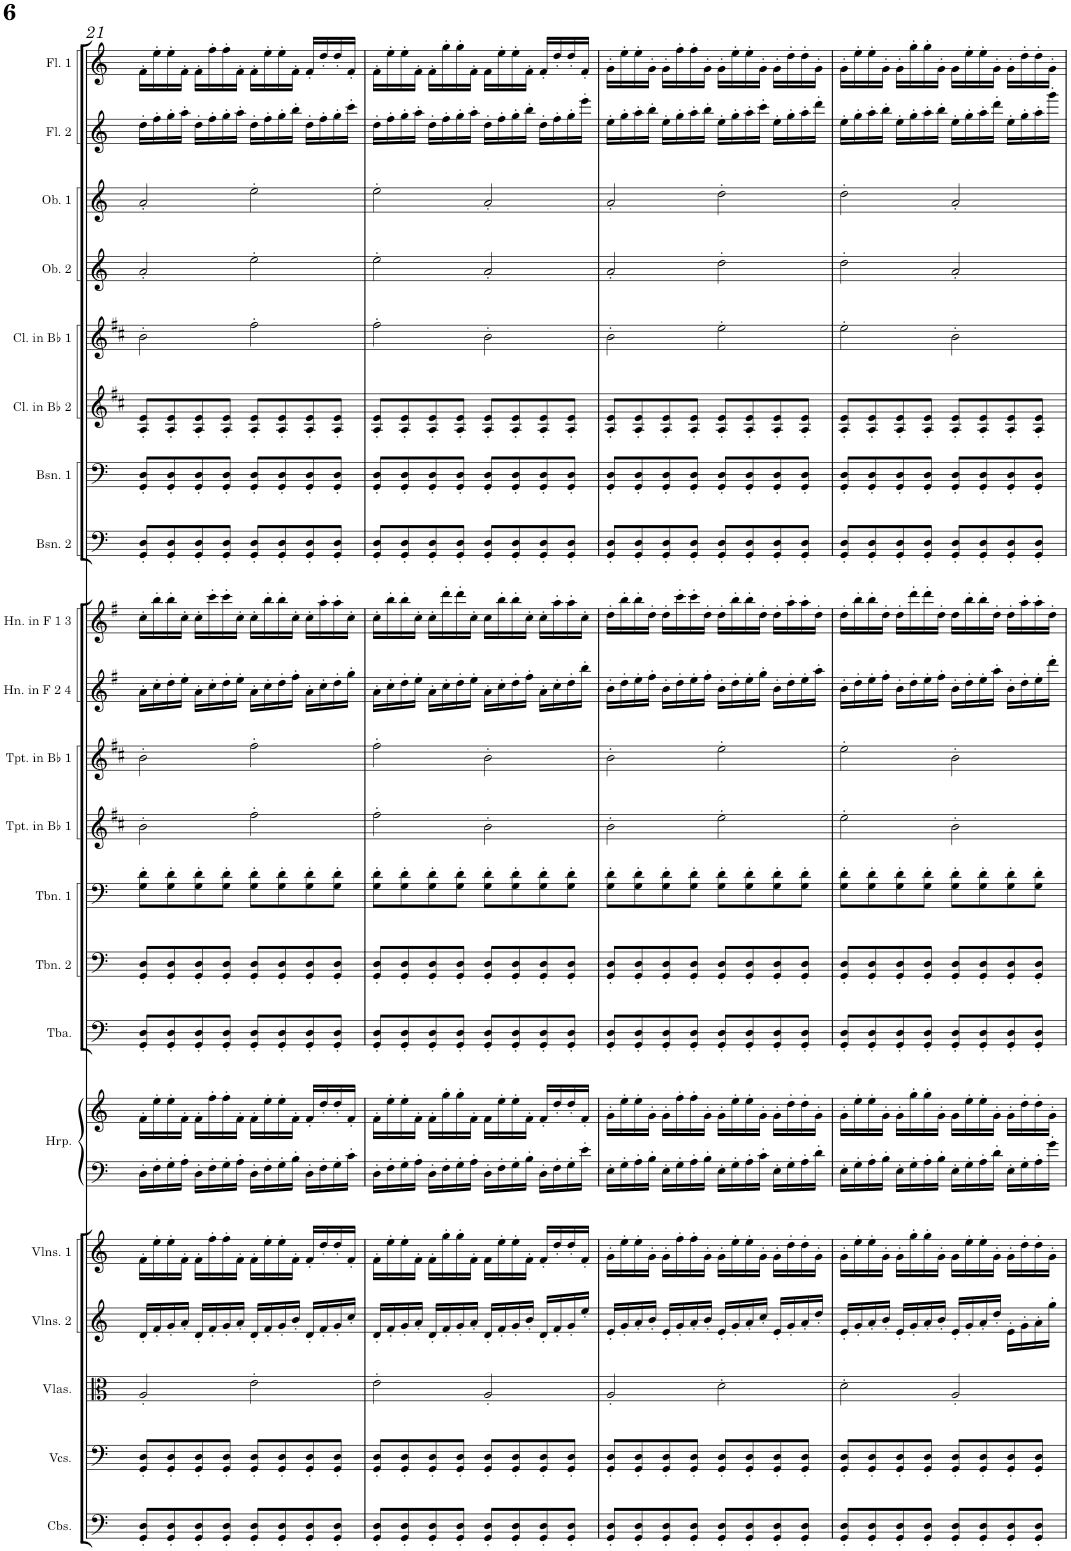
**kern	**kern	**kern	**kern	**kern	**kern	**kern	**kern	**kern	**kern	**kern	**kern	**kern	**kern	**kern	**kern	**kern	**kern	**kern	**kern	**kern	**kern
*part21	*part20	*part19	*part18	*part17	*part16	*part16	*part15	*part14	*part13	*part12	*part11	*part10	*part9	*part8	*part7	*part6	*part5	*part4	*part3	*part2	*part1
*staff22	*staff21	*staff20	*staff19	*staff18	*staff17	*staff16	*staff15	*staff14	*staff13	*staff12	*staff11	*staff10	*staff9	*staff8	*staff7	*staff6	*staff5	*staff4	*staff3	*staff2	*staff1
*I"Contrabasses	*I"Violoncellos	*I"Violas	*I"Violins 2	*I"Violins 1	*I"Harp	*	*I"Tuba	*I"Trombone 2	*I"Trombone 1	*I"Trumpet in Bb 1	*I"Trumpet in Bb 1	*I"Horn in F 2 &amp; 4	*I"Horn in F 1 &amp; 3	*I"Bassoon 2	*I"Bassoon 1	*I"Clarinet in Bb 2	*I"Clarinet in Bb 1	*I"Oboe 2	*I"Oboe 1	*I"Flute 2	*I"Flute 1
*I'Cbs.	*I'Vcs.	*I'Vlas.	*I'Vlns. 2	*I'Vlns. 1	*I'Hrp.	*	*I'Tba.	*I'Tbn. 2	*I'Tbn. 1	*I'Tpt. in Bb 1	*I'Tpt. in Bb 1	*I'Hn. in F 2 4	*I'Hn. in F 1 3	*I'Bsn. 2	*I'Bsn. 1	*I'Cl. in Bb 2	*I'Cl. in Bb 1	*I'Ob. 2	*I'Ob. 1	*I'Fl. 2	*I'Fl. 1
!!LO:PB:g=z
*clefF4	*clefF4	*clefC3	*clefG2	*clefG2	*clefF4	*clefG2	*clefF4	*clefF4	*clefF4	*clefG2	*clefG2	*clefG2	*clefG2	*clefF4	*clefF4	*clefG2	*clefG2	*clefG2	*clefG2	*clefG2	*clefG2
*Trd7c12	*	*	*	*	*	*	*	*	*	*Trd1c2	*Trd1c2	*Trd4c7	*Trd4c7	*	*	*Trd1c2	*Trd1c2	*	*	*	*
*k[]	*k[]	*k[]	*k[]	*k[]	*k[]	*k[]	*k[]	*k[]	*k[]	*k[f#c#]	*k[f#c#]	*k[f#]	*k[f#]	*k[]	*k[]	*k[f#c#]	*k[f#c#]	*k[]	*k[]	*k[]	*k[]
*M4/4	*M4/4	*M4/4	*M4/4	*M4/4	*M4/4	*M4/4	*M4/4	*M4/4	*M4/4	*M4/4	*M4/4	*M4/4	*M4/4	*M4/4	*M4/4	*M4/4	*M4/4	*M4/4	*M4/4	*M4/4	*M4/4
=21	=21	=21	=21	=21	=21	=21	=21	=21	=21	=21	=21	=21	=21	=21	=21	=21	=21	=21	=21	=21	=21
8GG/' 8D/'L	8GG/' 8D/'L	2A'/	16d'/LL	16f'\LL	16D'\LL	16f'\LL	8GG/' 8D/'L	8GG/' 8D/'L	8G\' 8d\'L	2b'\	2b'\	16a'\LL	16cc'\LL	8GG/' 8D/'L	8GG/' 8D/'L	8A/' 8e/'L	2b'\	2a'/	2a'/	16dd'\LL	16f'\LL
.	.	.	16f'/	16ee'\	16F'\	16ee'\	.	.	.	.	.	16cc'\	16bb'\	.	.	.	.	.	.	16ff'\	16ee'\
8GG/' 8D/'	8GG/' 8D/'	.	16g'/	16ee'\	16G'\	16ee'\	8GG/' 8D/'	8GG/' 8D/'	8G\' 8d\'	.	.	16dd'\	16bb'\	8GG/' 8D/'	8GG/' 8D/'	8A/' 8e/'	.	.	.	16gg'\	16ee'\
.	.	.	16a'/JJ	16f'\JJ	16A'\JJ	16f'\JJ	.	.	.	.	.	16ee'\JJ	16cc'\JJ	.	.	.	.	.	.	16aa'\JJ	16f'\JJ
8GG/' 8D/'	8GG/' 8D/'	.	16d'/LL	16f'\LL	16D'\LL	16f'\LL	8GG/' 8D/'	8GG/' 8D/'	8G\' 8d\'	.	.	16a'\LL	16cc'\LL	8GG/' 8D/'	8GG/' 8D/'	8A/' 8e/'	.	.	.	16dd'\LL	16f'\LL
.	.	.	16f'/	16ff'\	16F'\	16ff'\	.	.	.	.	.	16cc'\	16ccc'\	.	.	.	.	.	.	16ff'\	16ff'\
8GG/' 8D/'J	8GG/' 8D/'J	.	16g'/	16ff'\	16G'\	16ff'\	8GG/' 8D/'J	8GG/' 8D/'J	8G\' 8d\'J	.	.	16dd'\	16ccc'\	8GG/' 8D/'J	8GG/' 8D/'J	8A/' 8e/'J	.	.	.	16gg'\	16ff'\
.	.	.	16a'/JJ	16f'\JJ	16A'\JJ	16f'\JJ	.	.	.	.	.	16ee'\JJ	16cc'\JJ	.	.	.	.	.	.	16aa'\JJ	16f'\JJ
8GG/' 8D/'L	8GG/' 8D/'L	2e'\	16d'/LL	16f'\LL	16D'\LL	16f'\LL	8GG/' 8D/'L	8GG/' 8D/'L	8G\' 8d\'L	2ff#'\	2ff#'\	16a'\LL	16cc'\LL	8GG/' 8D/'L	8GG/' 8D/'L	8A/' 8e/'L	2ff#'\	2ee'\	2ee'\	16dd'\LL	16f'\LL
.	.	.	16f'/	16ee'\	16F'\	16ee'\	.	.	.	.	.	16cc'\	16bb'\	.	.	.	.	.	.	16ff'\	16ee'\
8GG/' 8D/'	8GG/' 8D/'	.	16g'/	16ee'\	16G'\	16ee'\	8GG/' 8D/'	8GG/' 8D/'	8G\' 8d\'	.	.	16dd'\	16bb'\	8GG/' 8D/'	8GG/' 8D/'	8A/' 8e/'	.	.	.	16gg'\	16ee'\
.	.	.	16b'/JJ	16f'\JJ	16B'\JJ	16f'\JJ	.	.	.	.	.	16ff#'\JJ	16cc'\JJ	.	.	.	.	.	.	16bb'\JJ	16f'\JJ
8GG/' 8D/'	8GG/' 8D/'	.	16d'/LL	16f'/LL	16D'\LL	16f'/LL	8GG/' 8D/'	8GG/' 8D/'	8G\' 8d\'	.	.	16a'\LL	16cc'\LL	8GG/' 8D/'	8GG/' 8D/'	8A/' 8e/'	.	.	.	16dd'\LL	16f'/LL
.	.	.	16f'/	16dd'/	16F'\	16dd'/	.	.	.	.	.	16cc'\	16aa'\	.	.	.	.	.	.	16ff'\	16dd'/
8GG/' 8D/'J	8GG/' 8D/'J	.	16g'/	16dd'/	16G'\	16dd'/	8GG/' 8D/'J	8GG/' 8D/'J	8G\' 8d\'J	.	.	16dd'\	16aa'\	8GG/' 8D/'J	8GG/' 8D/'J	8A/' 8e/'J	.	.	.	16gg'\	16dd'/
.	.	.	16cc'/JJ	16f'/JJ	16c'\JJ	16f'/JJ	.	.	.	.	.	16gg'\JJ	16cc'\JJ	.	.	.	.	.	.	16ccc'\JJ	16f'/JJ
=22	=22	=22	=22	=22	=22	=22	=22	=22	=22	=22	=22	=22	=22	=22	=22	=22	=22	=22	=22	=22	=22
8GG/' 8D/'L	8GG/' 8D/'L	2e'\	16d'/LL	16f'\LL	16D'\LL	16f'\LL	8GG/' 8D/'L	8GG/' 8D/'L	8G\' 8d\'L	2ff#'\	2ff#'\	16a'\LL	16cc'\LL	8GG/' 8D/'L	8GG/' 8D/'L	8A/' 8e/'L	2ff#'\	2ee'\	2ee'\	16dd'\LL	16f'\LL
.	.	.	16f'/	16ee'\	16F'\	16ee'\	.	.	.	.	.	16cc'\	16bb'\	.	.	.	.	.	.	16ff'\	16ee'\
8GG/' 8D/'	8GG/' 8D/'	.	16g'/	16ee'\	16G'\	16ee'\	8GG/' 8D/'	8GG/' 8D/'	8G\' 8d\'	.	.	16dd'\	16bb'\	8GG/' 8D/'	8GG/' 8D/'	8A/' 8e/'	.	.	.	16gg'\	16ee'\
.	.	.	16a'/JJ	16f'\JJ	16A'\JJ	16f'\JJ	.	.	.	.	.	16ee'\JJ	16cc'\JJ	.	.	.	.	.	.	16aa'\JJ	16f'\JJ
8GG/' 8D/'	8GG/' 8D/'	.	16d'/LL	16f'\LL	16D'\LL	16f'\LL	8GG/' 8D/'	8GG/' 8D/'	8G\' 8d\'	.	.	16a'\LL	16cc'\LL	8GG/' 8D/'	8GG/' 8D/'	8A/' 8e/'	.	.	.	16dd'\LL	16f'\LL
.	.	.	16f'/	16gg'\	16F'\	16gg'\	.	.	.	.	.	16cc'\	16ddd'\	.	.	.	.	.	.	16ff'\	16gg'\
8GG/' 8D/'J	8GG/' 8D/'J	.	16g'/	16gg'\	16G'\	16gg'\	8GG/' 8D/'J	8GG/' 8D/'J	8G\' 8d\'J	.	.	16dd'\	16ddd'\	8GG/' 8D/'J	8GG/' 8D/'J	8A/' 8e/'J	.	.	.	16gg'\	16gg'\
.	.	.	16a'/JJ	16f'\JJ	16A'\JJ	16f'\JJ	.	.	.	.	.	16ee'\JJ	16cc'\JJ	.	.	.	.	.	.	16aa'\JJ	16f'\JJ
8GG/' 8D/'L	8GG/' 8D/'L	2A'/	16d'/LL	16f'\LL	16D'\LL	16f'\LL	8GG/' 8D/'L	8GG/' 8D/'L	8G\' 8d\'L	2b'\	2b'\	16a'\LL	16cc'\LL	8GG/' 8D/'L	8GG/' 8D/'L	8A/' 8e/'L	2b'\	2a'/	2a'/	16dd'\LL	16f'\LL
.	.	.	16f'/	16ee'\	16F'\	16ee'\	.	.	.	.	.	16cc'\	16bb'\	.	.	.	.	.	.	16ff'\	16ee'\
8GG/' 8D/'	8GG/' 8D/'	.	16g'/	16ee'\	16G'\	16ee'\	8GG/' 8D/'	8GG/' 8D/'	8G\' 8d\'	.	.	16dd'\	16bb'\	8GG/' 8D/'	8GG/' 8D/'	8A/' 8e/'	.	.	.	16gg'\	16ee'\
.	.	.	16b'/JJ	16f'\JJ	16B'\JJ	16f'\JJ	.	.	.	.	.	16ff#'\JJ	16cc'\JJ	.	.	.	.	.	.	16bb'\JJ	16f'\JJ
8GG/' 8D/'	8GG/' 8D/'	.	16d'/LL	16f'/LL	16D'\LL	16f'/LL	8GG/' 8D/'	8GG/' 8D/'	8G\' 8d\'	.	.	16a'\LL	16cc'\LL	8GG/' 8D/'	8GG/' 8D/'	8A/' 8e/'	.	.	.	16dd'\LL	16f'/LL
.	.	.	16f'/	16dd'/	16F'\	16dd'/	.	.	.	.	.	16cc'\	16aa'\	.	.	.	.	.	.	16ff'\	16dd'/
8GG/' 8D/'J	8GG/' 8D/'J	.	16g'/	16dd'/	16G'\	16dd'/	8GG/' 8D/'J	8GG/' 8D/'J	8G\' 8d\'J	.	.	16dd'\	16aa'\	8GG/' 8D/'J	8GG/' 8D/'J	8A/' 8e/'J	.	.	.	16gg'\	16dd'/
.	.	.	16ee'/JJ	16f'/JJ	16e'\JJ	16f'/JJ	.	.	.	.	.	16bb'\JJ	16cc'\JJ	.	.	.	.	.	.	16eee'\JJ	16f'/JJ
=23	=23	=23	=23	=23	=23	=23	=23	=23	=23	=23	=23	=23	=23	=23	=23	=23	=23	=23	=23	=23	=23
8GG/' 8D/'L	8GG/' 8D/'L	2A'/	16e'/LL	16g'\LL	16E'\LL	16g'\LL	8GG/' 8D/'L	8GG/' 8D/'L	8G\' 8d\'L	2b'\	2b'\	16b'\LL	16dd'\LL	8GG/' 8D/'L	8GG/' 8D/'L	8A/' 8e/'L	2b'\	2a'/	2a'/	16ee'\LL	16g'\LL
.	.	.	16g'/	16ee'\	16G'\	16ee'\	.	.	.	.	.	16dd'\	16bb'\	.	.	.	.	.	.	16gg'\	16ee'\
8GG/' 8D/'	8GG/' 8D/'	.	16a'/	16ee'\	16A'\	16ee'\	8GG/' 8D/'	8GG/' 8D/'	8G\' 8d\'	.	.	16ee'\	16bb'\	8GG/' 8D/'	8GG/' 8D/'	8A/' 8e/'	.	.	.	16aa'\	16ee'\
.	.	.	16b'/JJ	16g'\JJ	16B'\JJ	16g'\JJ	.	.	.	.	.	16ff#'\JJ	16dd'\JJ	.	.	.	.	.	.	16bb'\JJ	16g'\JJ
8GG/' 8D/'	8GG/' 8D/'	.	16e'/LL	16g'\LL	16E'\LL	16g'\LL	8GG/' 8D/'	8GG/' 8D/'	8G\' 8d\'	.	.	16b'\LL	16dd'\LL	8GG/' 8D/'	8GG/' 8D/'	8A/' 8e/'	.	.	.	16ee'\LL	16g'\LL
.	.	.	16g'/	16ff'\	16G'\	16ff'\	.	.	.	.	.	16dd'\	16ccc'\	.	.	.	.	.	.	16gg'\	16ff'\
8GG/' 8D/'J	8GG/' 8D/'J	.	16a'/	16ff'\	16A'\	16ff'\	8GG/' 8D/'J	8GG/' 8D/'J	8G\' 8d\'J	.	.	16ee'\	16ccc'\	8GG/' 8D/'J	8GG/' 8D/'J	8A/' 8e/'J	.	.	.	16aa'\	16ff'\
.	.	.	16b'/JJ	16g'\JJ	16B'\JJ	16g'\JJ	.	.	.	.	.	16ff#'\JJ	16dd'\JJ	.	.	.	.	.	.	16bb'\JJ	16g'\JJ
8GG/' 8D/'L	8GG/' 8D/'L	2d'\	16e'/LL	16g'\LL	16E'\LL	16g'\LL	8GG/' 8D/'L	8GG/' 8D/'L	8G\' 8d\'L	2ee'\	2ee'\	16b'\LL	16dd'\LL	8GG/' 8D/'L	8GG/' 8D/'L	8A/' 8e/'L	2ee'\	2dd'\	2dd'\	16ee'\LL	16g'\LL
.	.	.	16g'/	16ee'\	16G'\	16ee'\	.	.	.	.	.	16dd'\	16bb'\	.	.	.	.	.	.	16gg'\	16ee'\
8GG/' 8D/'	8GG/' 8D/'	.	16a'/	16ee'\	16A'\	16ee'\	8GG/' 8D/'	8GG/' 8D/'	8G\' 8d\'	.	.	16ee'\	16bb'\	8GG/' 8D/'	8GG/' 8D/'	8A/' 8e/'	.	.	.	16aa'\	16ee'\
.	.	.	16cc'/JJ	16g'\JJ	16c'\JJ	16g'\JJ	.	.	.	.	.	16gg'\JJ	16dd'\JJ	.	.	.	.	.	.	16ccc'\JJ	16g'\JJ
8GG/' 8D/'	8GG/' 8D/'	.	16e'/LL	16g'\LL	16E'\LL	16g'\LL	8GG/' 8D/'	8GG/' 8D/'	8G\' 8d\'	.	.	16b'\LL	16dd'\LL	8GG/' 8D/'	8GG/' 8D/'	8A/' 8e/'	.	.	.	16ee'\LL	16g'\LL
.	.	.	16g'/	16dd'\	16G'\	16dd'\	.	.	.	.	.	16dd'\	16aa'\	.	.	.	.	.	.	16gg'\	16dd'\
8GG/' 8D/'J	8GG/' 8D/'J	.	16a'/	16dd'\	16A'\	16dd'\	8GG/' 8D/'J	8GG/' 8D/'J	8G\' 8d\'J	.	.	16ee'\	16aa'\	8GG/' 8D/'J	8GG/' 8D/'J	8A/' 8e/'J	.	.	.	16aa'\	16dd'\
.	.	.	16dd'/JJ	16g'\JJ	16d'\JJ	16g'\JJ	.	.	.	.	.	16aa'\JJ	16dd'\JJ	.	.	.	.	.	.	16ddd'\JJ	16g'\JJ
=24	=24	=24	=24	=24	=24	=24	=24	=24	=24	=24	=24	=24	=24	=24	=24	=24	=24	=24	=24	=24	=24
8GG/' 8D/'L	8GG/' 8D/'L	2d'\	16e'/LL	16g'\LL	16E'\LL	16g'\LL	8GG/' 8D/'L	8GG/' 8D/'L	8G\' 8d\'L	2ee'\	2ee'\	16b'\LL	16dd'\LL	8GG/' 8D/'L	8GG/' 8D/'L	8A/' 8e/'L	2ee'\	2dd'\	2dd'\	16ee'\LL	16g'\LL
.	.	.	16g'/	16ee'\	16G'\	16ee'\	.	.	.	.	.	16dd'\	16bb'\	.	.	.	.	.	.	16gg'\	16ee'\
8GG/' 8D/'	8GG/' 8D/'	.	16a'/	16ee'\	16A'\	16ee'\	8GG/' 8D/'	8GG/' 8D/'	8G\' 8d\'	.	.	16ee'\	16bb'\	8GG/' 8D/'	8GG/' 8D/'	8A/' 8e/'	.	.	.	16aa'\	16ee'\
.	.	.	16b'/JJ	16g'\JJ	16B'\JJ	16g'\JJ	.	.	.	.	.	16ff#'\JJ	16dd'\JJ	.	.	.	.	.	.	16bb'\JJ	16g'\JJ
8GG/' 8D/'	8GG/' 8D/'	.	16e'/LL	16g'\LL	16E'\LL	16g'\LL	8GG/' 8D/'	8GG/' 8D/'	8G\' 8d\'	.	.	16b'\LL	16dd'\LL	8GG/' 8D/'	8GG/' 8D/'	8A/' 8e/'	.	.	.	16ee'\LL	16g'\LL
.	.	.	16g'/	16gg'\	16G'\	16gg'\	.	.	.	.	.	16dd'\	16ddd'\	.	.	.	.	.	.	16gg'\	16gg'\
8GG/' 8D/'J	8GG/' 8D/'J	.	16a'/	16gg'\	16A'\	16gg'\	8GG/' 8D/'J	8GG/' 8D/'J	8G\' 8d\'J	.	.	16ee'\	16ddd'\	8GG/' 8D/'J	8GG/' 8D/'J	8A/' 8e/'J	.	.	.	16aa'\	16gg'\
.	.	.	16b'/JJ	16g'\JJ	16B'\JJ	16g'\JJ	.	.	.	.	.	16ff#'\JJ	16dd'\JJ	.	.	.	.	.	.	16bb'\JJ	16g'\JJ
8GG/' 8D/'L	8GG/' 8D/'L	2A'/	16e'/LL	16g'\LL	16E'\LL	16g'\LL	8GG/' 8D/'L	8GG/' 8D/'L	8G\' 8d\'L	2b'\	2b'\	16b'\LL	16dd'\LL	8GG/' 8D/'L	8GG/' 8D/'L	8A/' 8e/'L	2b'\	2a'/	2a'/	16ee'\LL	16g'\LL
.	.	.	16g'/	16ee'\	16G'\	16ee'\	.	.	.	.	.	16dd'\	16bb'\	.	.	.	.	.	.	16gg'\	16ee'\
8GG/' 8D/'	8GG/' 8D/'	.	16a'/	16ee'\	16A'\	16ee'\	8GG/' 8D/'	8GG/' 8D/'	8G\' 8d\'	.	.	16ee'\	16bb'\	8GG/' 8D/'	8GG/' 8D/'	8A/' 8e/'	.	.	.	16aa'\	16ee'\
.	.	.	16dd'/JJ	16g'\JJ	16d'\JJ	16g'\JJ	.	.	.	.	.	16aa'\JJ	16dd'\JJ	.	.	.	.	.	.	16ddd'\JJ	16g'\JJ
8GG/' 8D/'	8GG/' 8D/'	.	16e'\LL	16g'\LL	16E'\LL	16g'\LL	8GG/' 8D/'	8GG/' 8D/'	8G\' 8d\'	.	.	16b'\LL	16dd'\LL	8GG/' 8D/'	8GG/' 8D/'	8A/' 8e/'	.	.	.	16ee'\LL	16g'\LL
.	.	.	16g'\	16dd'\	16G'\	16dd'\	.	.	.	.	.	16dd'\	16aa'\	.	.	.	.	.	.	16gg'\	16dd'\
8GG/' 8D/'J	8GG/' 8D/'J	.	16a'\	16dd'\	16A'\	16dd'\	8GG/' 8D/'J	8GG/' 8D/'J	8G\' 8d\'J	.	.	16ee'\	16aa'\	8GG/' 8D/'J	8GG/' 8D/'J	8A/' 8e/'J	.	.	.	16aa'\	16dd'\
.	.	.	16gg'\JJ	16g'\JJ	16g'\JJ	16g'\JJ	.	.	.	.	.	16ddd'\JJ	16dd'\JJ	.	.	.	.	.	.	16ggg'\JJ	16g'\JJ
=	=	=	=	=	=	=	=	=	=	=	=	=	=	=	=	=	=	=	=	=	=
*-	*-	*-	*-	*-	*-	*-	*-	*-	*-	*-	*-	*-	*-	*-	*-	*-	*-	*-	*-	*-	*-
